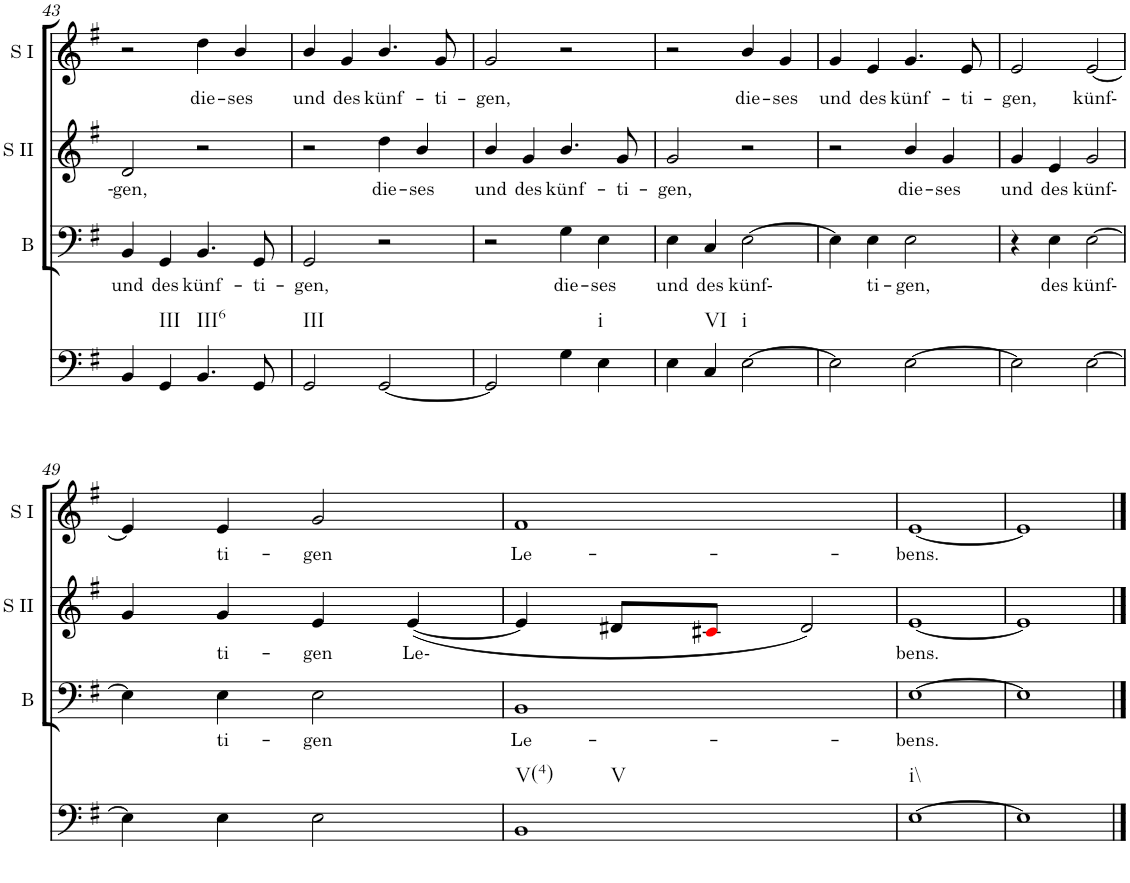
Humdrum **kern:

**kern	**kern	**text	**kern	**text	**kern	**text
*part4	*part3	*part3	*part2	*part2	*part1	*part1
*staff4	*staff3	*staff3	*staff2	*staff2	*staff1	*staff1
*I"Continuo	*I"Bass	*	*I"Soprano II	*	*I"Soprano I	*
*	*I'B	*	*I'S II	*	*I'S I	*
!!LO:PB:g=z
*clefF4	*clefF4	*	*clefG2	*	*clefG2	*
*k[f#]	*k[f#]	*	*k[f#]	*	*k[f#]	*
*M4/4	*M4/4	*	*M4/4	*	*M4/4	*
=43	=43	=43	=43	=43	=43	=43
!	!	!LO:LY:b	!	!LO:LY:b	!	!
4BB/	4BB/	und	2d/	gen,	2r	.
!LO:TX:b:t=III	!	!	!	!	!	!
!	!	!LO:LY:b	!	!	!	!
4GG/	4GG/	des	.	.	.	.
!LO:TX:b:t=III6	!	!	!	!	!	!
!	!	!LO:LY:b	!	!	!	!LO:LY:b
4.BB/	4.BB/	künf-	2r	.	4dd\	die-
!	!	!	!	!	!	!LO:LY:b
.	.	.	.	.	4b/	ses
!	!	!LO:LY:b	!	!	!	!
8GG/	8GG/	ti-	.	.	.	.
=44	=44	=44	=44	=44	=44	=44
!LO:TX:b:t=III	!	!	!	!	!	!
!	!	!LO:LY:b	!	!	!	!LO:LY:b
2GG/	2GG/	gen,	2r	.	4b/	und
!	!	!	!	!	!	!LO:LY:b
.	.	.	.	.	4g/	des
!	!	!	!	!LO:LY:b	!	!LO:LY:b
[2GG/	2r	.	4dd\	die-	4.b/	künf-
!	!	!	!	!LO:LY:b	!	!
.	.	.	4b/	ses	.	.
!	!	!	!	!	!	!LO:LY:b
.	.	.	.	.	8g/	ti-
=45	=45	=45	=45	=45	=45	=45
!	!	!	!	!LO:LY:b	!	!LO:LY:b
2GG/]	2r	.	4b/	und	2g/	gen,
!	!	!	!	!LO:LY:b	!	!
.	.	.	4g/	des	.	.
!	!	!LO:LY:b	!	!LO:LY:b	!	!
4G\	4G\	die-	4.b/	künf-	2r	.
!LO:TX:b:t=i	!	!	!	!	!	!
!	!	!LO:LY:b	!	!	!	!
4E\	4E\	ses	.	.	.	.
!	!	!	!	!LO:LY:b	!	!
.	.	.	8g/	ti-	.	.
=46	=46	=46	=46	=46	=46	=46
!	!	!LO:LY:b	!	!LO:LY:b	!	!
4E\	4E\	und	2g/	gen,	2r	.
!LO:TX:b:t=VI	!	!	!	!	!	!
!	!	!LO:LY:b	!	!	!	!
4C/	4C/	des	.	.	.	.
!LO:TX:b:t=i	!	!	!	!	!	!
!	!	!LO:LY:b	!	!	!	!LO:LY:b
[2E\	[2E\	künf-	2r	.	4b/	die-
!	!	!	!	!	!	!LO:LY:b
.	.	.	.	.	4g/	ses
=47	=47	=47	=47	=47	=47	=47
!	!	!	!	!	!	!LO:LY:b
2E\]	4E\]	.	2r	.	4g/	und
!	!	!LO:LY:b	!	!	!	!LO:LY:b
.	4E\	ti-	.	.	4e/	des
!	!	!LO:LY:b	!	!LO:LY:b	!	!LO:LY:b
[2E\	2E\	gen,	4b/	die-	4.g/	künf-
!	!	!	!	!LO:LY:b	!	!
.	.	.	4g/	ses	.	.
!	!	!	!	!	!	!LO:LY:b
.	.	.	.	.	8e/	ti-
=48	=48	=48	=48	=48	=48	=48
!	!	!	!	!LO:LY:b	!	!LO:LY:b
2E\]	4r	.	4g/	und	2e/	gen,
!	!	!LO:LY:b	!	!LO:LY:b	!	!
.	4E\	des	4e/	des	.	.
!	!	!LO:LY:b	!	!LO:LY:b	!	!LO:LY:b
[2E\	[2E\	künf-	2g/	künf-	[2e/	künf-
!!LO:LB:g=z
=49	=49	=49	=49	=49	=49	=49
4E\]	4E\]	.	4g/	.	4e/]	.
!	!	!LO:LY:b	!	!LO:LY:b	!	!LO:LY:b
4E\	4E\	ti-	4g/	ti-	4e/	ti-
!	!	!LO:LY:b	!	!LO:LY:b	!	!LO:LY:b
2E\	2E\	gen	4e/	gen	2g/	gen
!	!	!	!	!LO:LY:b	!	!
.	.	.	([4e/	Le-	.	.
=50	=50	=50	=50	=50	=50	=50
!LO:TX:b:t=V(4)	!	!	!	!	!	!
!LO:TX:b:t=V	!	!	!	!	!	!
!	!	!LO:LY:b	!	!	!	!LO:LY:b
1BB	1BB	Le-	4e/]	.	1f#	Le-
.	.	.	8d#X/L	.	.	.
.	.	.	8c#Xi/J	.	.	.
.	.	.	2d#/)	.	.	.
=51	=51	=51	=51	=51	=51	=51
!LO:TX:b:t=i\\	!	!	!	!	!	!
!	!	!LO:LY:b	!	!LO:LY:b	!	!LO:LY:b
[1E	[1E	bens.	[1e	bens.	[1e	bens.
=52	=52	=52	=52	=52	=52	=52
1E]	1E]	.	1e]	.	1e]	.
==	==	==	==	==	==	==
*-	*-	*-	*-	*-	*-	*-
